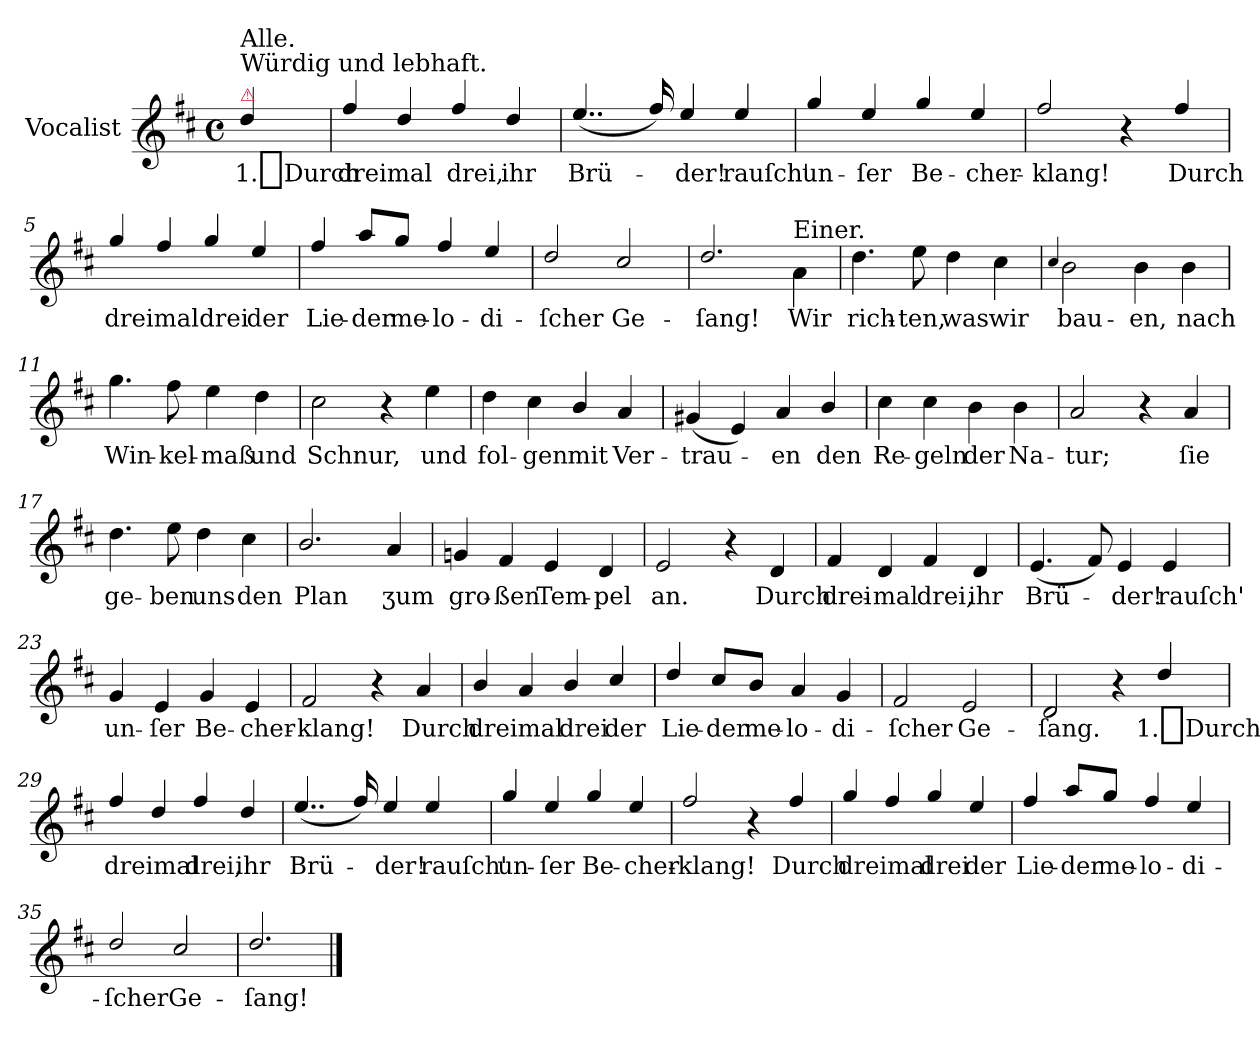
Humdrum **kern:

**kern	**text
*part1	*part1
*staff1	*staff1
*I"Vocalist	*
*clefG2	*
*k[f#c#]	*
*D:	*
*M4/4	*
*met(c)	*
=	=
!LO:TX:a:t=Würdig und lebhaft.	!
!LO:TX:a:t=Alle.	!
!LO:TX:a:color=crimson:t=⚠	!
4dd/	1._Durch
=1	=1
4ff#/	dreimal
4dd/	.
4ff#/	drei,
4dd/	ihr
=2	=2
(>4..ee/	Brü-
16ff#/)	.
4ee/	-der!
4ee/	rauſch'
=3	=3
4gg/	un-
4ee/	-ſer
4gg/	Be-
4ee/	-cher-
=4	=4
2ff#/	-klang!
4r	.
4ff#/	Durch
=5	=5
4gg/	dreimal
4ff#/	.
4gg/	drei
4ee/	der
=6	=6
4ff#/	Lie-
8aa/L	-der
8gg/J	me-
4ff#/	-lo-
4ee/	-di-
=7	=7
2dd/	-ſcher
2cc#/	Ge-
=8	=8
2.dd/	-ſang!
!LO:TX:a:t=Einer.	!
4a\	Wir
=9	=9
4.dd	rich-
8ee	-ten,
4dd	was
4cc#	wir
=10	=10
4qqcc#	.
2b	bau-
4b	-en,
4b	nach
=11	=11
4.gg	Win-
8ff#	-kel-
4ee	-maß
4dd	und
=12	=12
2cc#	Schnur,
4r	.
4ee	und
=13	=13
4dd	fol-
4cc#	-gen
4b/	mit
4a	Ver-
=14	=14
(4g#X	-trau-
4e)	.
4a	-en
4b/	den
=15	=15
4cc#	Re-
4cc#	-geln
4b	der
4b	Na-
=16	=16
2a	-tur;
4r	.
4a	ſie
=17	=17
4.dd	ge-
8ee	-ben
4dd	uns
4cc#	den
=18	=18
2.b/	Plan
4a	ʒum
=19	=19
4gn	gro-
4f#	-ßen
4e	Tem-
4d	-pel
=20	=20
2e	an.
4r	.
4d	Durch
=21	=21
4f#	drei-
4d	-mal
4f#	drei,
4d	ihr
=22	=22
(>4.e	Brü-
8f#)	.
4e	-der!
4e	rauſch'
=23	=23
4g	un-
4e	-ſer
4g	Be-
4e	-cher-
=24	=24
2f#	-klang!
4r	.
4a	Durch
=25	=25
4b/	dreimal
4a	.
4b/	drei
4cc#/	der
=26	=26
4dd/	Lie-
8cc#/L	-der
8b/J	me-
4a	-lo-
4g	-di-
=27	=27
2f#	-ſcher
2e	Ge-
=28	=28
2d	-ſang.
4r	.
4dd/	1._Durch
=29	=29
4ff#/	dreimal
4dd/	.
4ff#/	drei,
4dd/	ihr
=30	=30
(>4..ee/	Brü-
16ff#/)	.
4ee/	-der!
4ee/	rauſch'
=31	=31
4gg/	un-
4ee/	-ſer
4gg/	Be-
4ee/	-cher-
=32	=32
2ff#/	-klang!
4r	.
4ff#/	Durch
=33	=33
4gg/	dreimal
4ff#/	.
4gg/	drei
4ee/	der
=34	=34
4ff#/	Lie-
8aa/L	-der
8gg/J	me-
4ff#/	-lo-
4ee/	-di-
=35	=35
2dd/	-ſcher
2cc#/	Ge-
=36	=36
2.dd/	-ſang!
==	==
*-	*-
